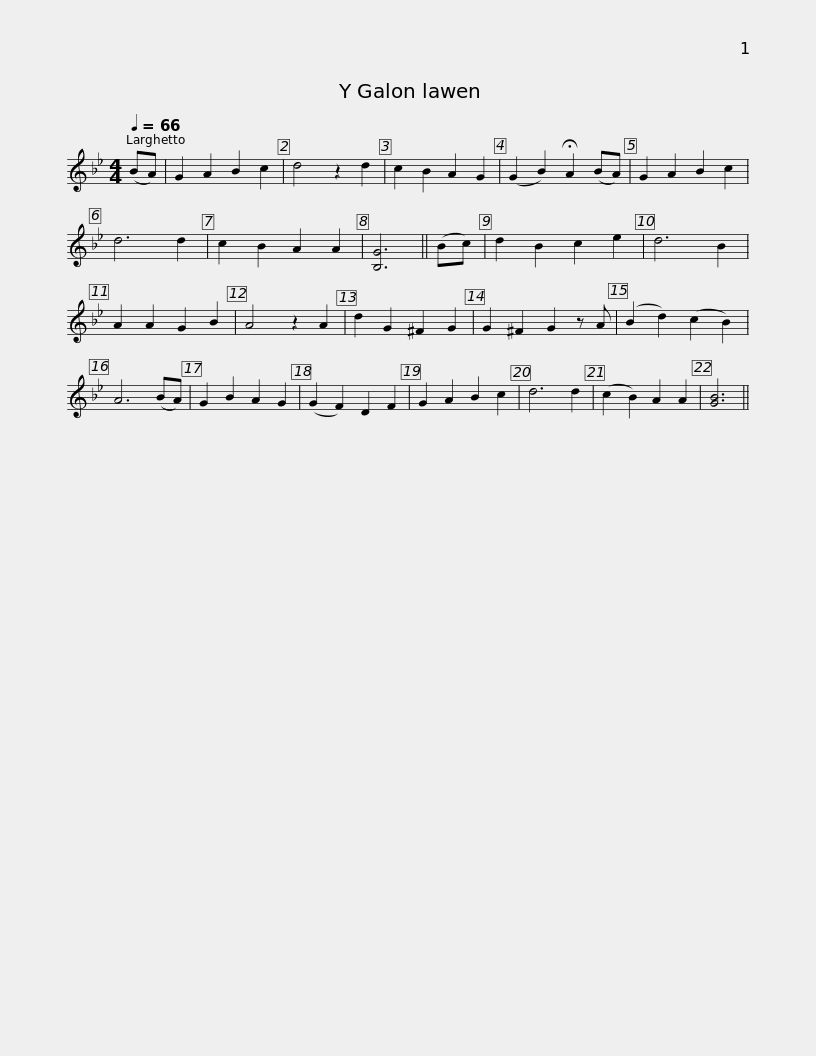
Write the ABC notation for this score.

X:1
L:1/8
Q:1/4=66
M:4/4
I:linebreak $
K:Gmin
V:1 treble
V:1
 (BA) | G2 A2 B2 c2 | d4 z2 d2 | c2 B2 A2 G2 | (G2 B2) !fermata!A2 (BA) | %5
 G2 A2 B2 c2 | d6 d2 | c2 B2 A2 A2 | [B,G]6 || (Bc) | %10
 d2 B2 c2 e2 | d6 B2 |$ A2 A2 G2 B2 | A4 z2 A2 | d2 G2 ^F2 G2 | %15
 G2 ^F2 G2 z A | (B2 d2) (c2 B2) | A6 (BA) | G2 B2 A2 G2 | (G2 F2) D2 F2 | %20
 G2 A2 B2 c2 | d6 d2 |$ (c2 B2) A2 A2 | [GB]6 || %24
